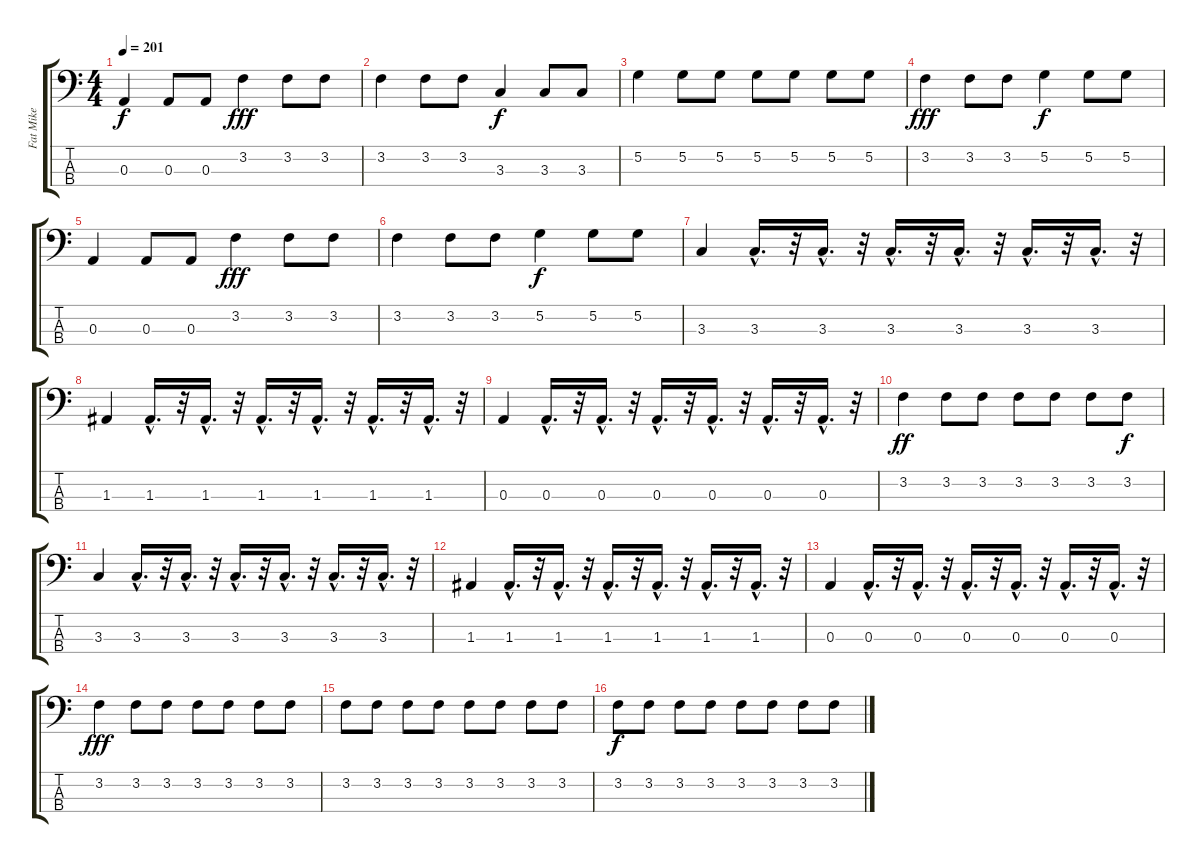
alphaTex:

\track ("Fat Mike " "Fat Mike ") {instrument electricbasspick}
\staff {score tabs}
\tuning (G2 D2 A1 E1) {hide}
\ts (4 4)
\tempo 201
\clef f4
\ks c
0.3.4{dy f} 0.3.8 0.3.8 3.2.4{dy fff} 3.2.8 3.2.8 |
3.2.4 3.2.8 3.2.8 3.3.4{dy f} 3.3.8 3.3.8 |
5.2.4 5.2.8 5.2.8 5.2.8 5.2.8 5.2.8 5.2.8 |
3.2.4{dy fff} 3.2.8 3.2.8 5.2.4{dy f} 5.2.8 5.2.8 |
0.3.4 0.3.8 0.3.8 3.2.4{dy fff} 3.2.8 3.2.8 |
3.2.4 3.2.8 3.2.8 5.2.4{dy f} 5.2.8 5.2.8 |
3.3.4 3.3{hac}.16{d} r.32 3.3{hac}.16{d} r.32 3.3{hac}.16{d} r.32 3.3{hac}.16{d} r.32 3.3{hac}.16{d} r.32 3.3{hac}.16{d} r.32 |
1.3.4 1.3{hac}.16{d} r.32 1.3{hac}.16{d} r.32 1.3{hac}.16{d} r.32 1.3{hac}.16{d} r.32 1.3{hac}.16{d} r.32 1.3{hac}.16{d} r.32 |
0.3.4 0.3{hac}.16{d} r.32 0.3{hac}.16{d} r.32 0.3{hac}.16{d} r.32 0.3{hac}.16{d} r.32 0.3{hac}.16{d} r.32 0.3{hac}.16{d} r.32 |
3.2.4{dy ff} 3.2.8 3.2.8 3.2.8 3.2.8 3.2.8 3.2.8{dy f} |
3.3.4 3.3{hac}.16{d} r.32 3.3{hac}.16{d} r.32 3.3{hac}.16{d} r.32 3.3{hac}.16{d} r.32 3.3{hac}.16{d} r.32 3.3{hac}.16{d} r.32 |
1.3.4 1.3{hac}.16{d} r.32 1.3{hac}.16{d} r.32 1.3{hac}.16{d} r.32 1.3{hac}.16{d} r.32 1.3{hac}.16{d} r.32 1.3{hac}.16{d} r.32 |
0.3.4 0.3{hac}.16{d} r.32 0.3{hac}.16{d} r.32 0.3{hac}.16{d} r.32 0.3{hac}.16{d} r.32 0.3{hac}.16{d} r.32 0.3{hac}.16{d} r.32 |
3.2.4{dy fff} 3.2.8 3.2.8 3.2.8 3.2.8 3.2.8 3.2.8 |
3.2.8 3.2.8 3.2.8 3.2.8 3.2.8 3.2.8 3.2.8 3.2.8 |
3.2.8{dy f} 3.2.8 3.2.8 3.2.8 3.2.8 3.2.8 3.2.8 3.2.8
